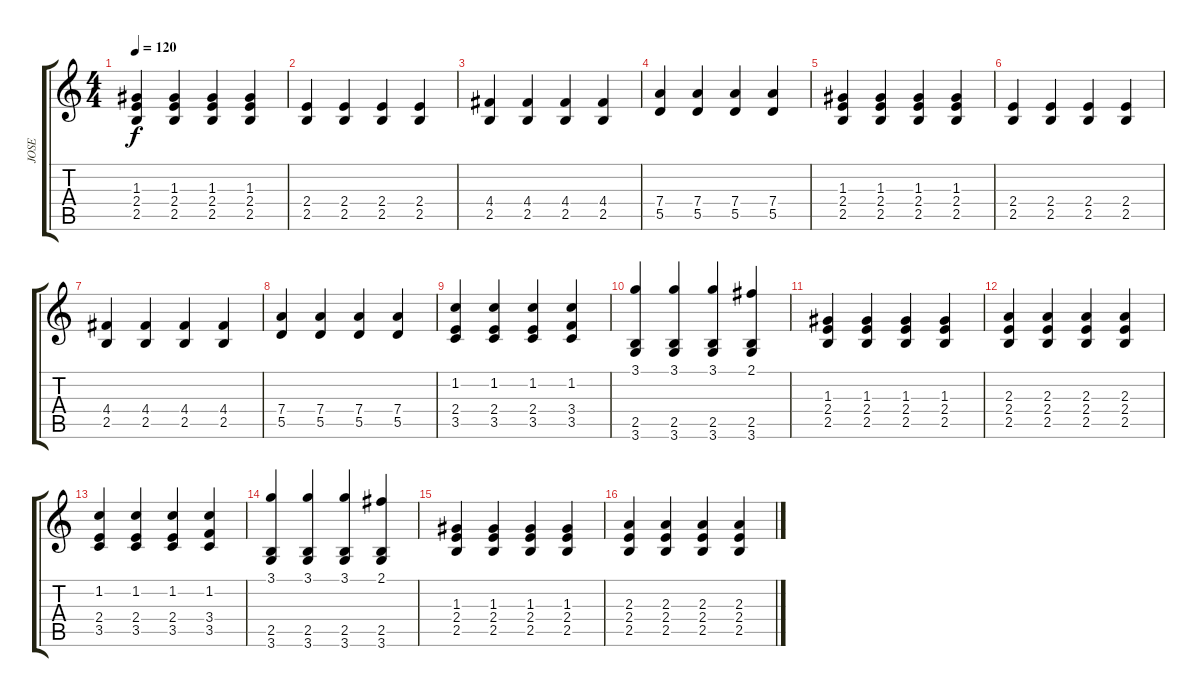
\track ("JOSE" "JOSE") {instrument acousticguitarnylon}
\staff {score tabs}
\tuning (E4 B3 G3 D3 A2 E2) {hide}
\ts (4 4)
\tempo 120
\clef g2
\ks c
(1.3 2.4 2.5).4{dy f} (1.3 2.4 2.5).4 (1.3 2.4 2.5).4 (1.3 2.4 2.5).4 |
(2.4 2.5).4 (2.4 2.5).4 (2.4 2.5).4 (2.4 2.5).4 |
(4.4 2.5).4 (4.4 2.5).4 (4.4 2.5).4 (4.4 2.5).4 |
(7.4 5.5).4 (7.4 5.5).4 (7.4 5.5).4 (7.4 5.5).4 |
(1.3 2.4 2.5).4 (1.3 2.4 2.5).4 (1.3 2.4 2.5).4 (1.3 2.4 2.5).4 |
(2.4 2.5).4 (2.4 2.5).4 (2.4 2.5).4 (2.4 2.5).4 |
(4.4 2.5).4 (4.4 2.5).4 (4.4 2.5).4 (4.4 2.5).4 |
(7.4 5.5).4 (7.4 5.5).4 (7.4 5.5).4 (7.4 5.5).4 |
(1.2 2.4 3.5).4 (1.2 2.4 3.5).4 (1.2 2.4 3.5).4 (1.2 3.4 3.5).4 |
(3.1 2.5 3.6).4 (3.1 2.5 3.6).4 (3.1 2.5 3.6).4 (2.1 2.5 3.6).4 |
(1.3 2.4 2.5).4 (1.3 2.4 2.5).4 (1.3 2.4 2.5).4 (1.3 2.4 2.5).4 |
(2.3 2.4 2.5).4 (2.3 2.4 2.5).4 (2.3 2.4 2.5).4 (2.3 2.4 2.5).4 |
(1.2 2.4 3.5).4 (1.2 2.4 3.5).4 (1.2 2.4 3.5).4 (1.2 3.4 3.5).4 |
(3.1 2.5 3.6).4 (3.1 2.5 3.6).4 (3.1 2.5 3.6).4 (2.1 2.5 3.6).4 |
(1.3 2.4 2.5).4 (1.3 2.4 2.5).4 (1.3 2.4 2.5).4 (1.3 2.4 2.5).4 |
(2.3 2.4 2.5).4 (2.3 2.4 2.5).4 (2.3 2.4 2.5).4 (2.3 2.4 2.5).4
